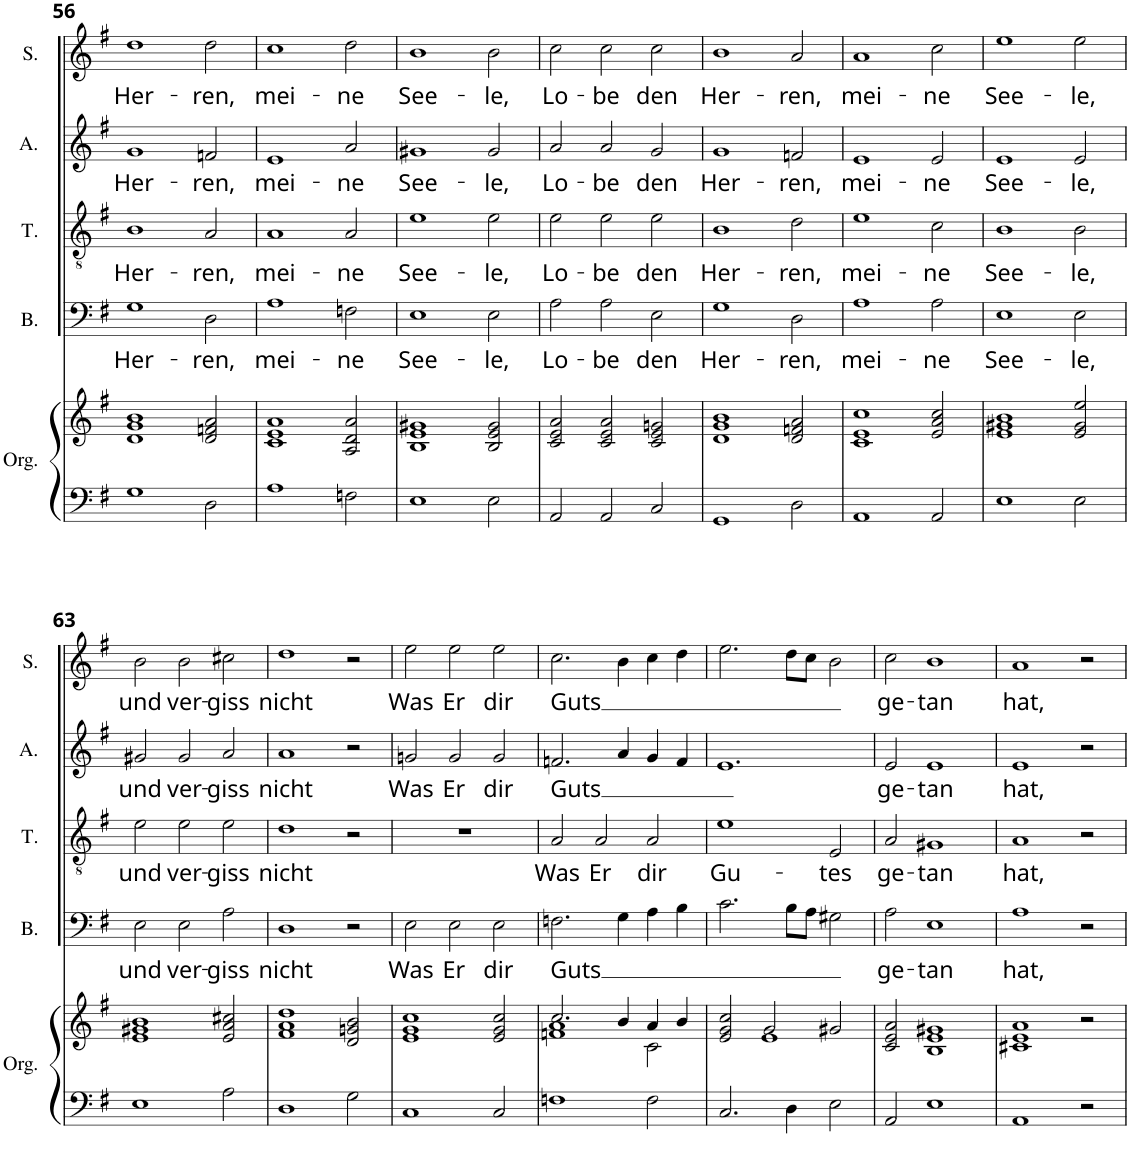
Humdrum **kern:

**kern	**kern	**kern	**text	**kern	**text	**kern	**text	**kern	**text
*part5	*part5	*part4	*part4	*part3	*part3	*part2	*part2	*part1	*part1
*staff6	*staff5	*staff4	*staff4	*staff3	*staff3	*staff2	*staff2	*staff1	*staff1
*I"Orgue	*	*I"Basse	*	*I"Ténor	*	*I"Alto	*	*I"Soprano	*
*I'Org.	*	*I'B.	*	*I'T.	*	*I'A.	*	*I'S.	*
!!LO:PB:g=z
*clefF4	*clefG2	*clefF4	*	*clefGv2	*	*clefG2	*	*clefG2	*
*k[f#]	*k[f#]	*k[f#]	*	*k[f#]	*	*k[f#]	*	*k[f#]	*
*M3/2	*M3/2	*M3/2	*	*M3/2	*	*M3/2	*	*M3/2	*
=56	=56	=56	=56	=56	=56	=56	=56	=56	=56
!	!	!	!LO:LY:b	!	!LO:LY:b	!	!LO:LY:b	!	!LO:LY:b
1G	1d 1g 1b	1G	Her-	1B	Her-	1g	Her-	1dd	Her-
!	!	!	!LO:LY:b	!	!LO:LY:b	!	!LO:LY:b	!	!LO:LY:b
2D\	2d/ 2fn/ 2a/	2D\	-ren,	2A/	-ren,	2fn/	-ren,	2dd\	-ren,
=57	=57	=57	=57	=57	=57	=57	=57	=57	=57
!	!	!	!LO:LY:b	!	!LO:LY:b	!	!LO:LY:b	!	!LO:LY:b
1A	1c 1e 1a	1A	mei-	1A	mei-	1e	mei-	1cc	mei-
!	!	!	!LO:LY:b	!	!LO:LY:b	!	!LO:LY:b	!	!LO:LY:b
2Fn\	2A/ 2d/ 2a/	2Fn\	-ne	2A/	-ne	2a/	-ne	2dd\	-ne
=58	=58	=58	=58	=58	=58	=58	=58	=58	=58
!	!	!	!LO:LY:b	!	!LO:LY:b	!	!LO:LY:b	!	!LO:LY:b
1E	1B 1e 1g#X	1E	See-	1e	See-	1g#X	See-	1b	See-
!	!	!	!LO:LY:b	!	!LO:LY:b	!	!LO:LY:b	!	!LO:LY:b
2E\	2B/ 2e/ 2g#/	2E\	-le,	2e\	-le,	2g#/	-le,	2b\	-le,
=59	=59	=59	=59	=59	=59	=59	=59	=59	=59
!	!	!	!LO:LY:b	!	!LO:LY:b	!	!LO:LY:b	!	!LO:LY:b
2AA/	2c/ 2e/ 2a/	2A\	Lo-	2e\	Lo-	2a/	Lo-	2cc\	Lo-
!	!	!	!LO:LY:b	!	!LO:LY:b	!	!LO:LY:b	!	!LO:LY:b
2AA/	2c/ 2e/ 2a/	2A\	-be	2e\	-be	2a/	-be	2cc\	-be
!	!	!	!LO:LY:b	!	!LO:LY:b	!	!LO:LY:b	!	!LO:LY:b
2C/	2c/ 2e/ 2gn/	2E\	den	2e\	den	2g/	den	2cc\	den
=60	=60	=60	=60	=60	=60	=60	=60	=60	=60
!	!	!	!LO:LY:b	!	!LO:LY:b	!	!LO:LY:b	!	!LO:LY:b
1GG	1d 1g 1b	1G	Her-	1B	Her-	1g	Her-	1b	Her-
!	!	!	!LO:LY:b	!	!LO:LY:b	!	!LO:LY:b	!	!LO:LY:b
2D\	2d/ 2fn/ 2a/	2D\	-ren,	2d\	-ren,	2fn/	-ren,	2a/	-ren,
=61	=61	=61	=61	=61	=61	=61	=61	=61	=61
!	!	!	!LO:LY:b	!	!LO:LY:b	!	!LO:LY:b	!	!LO:LY:b
1AA	1c 1e 1cc	1A	mei-	1e	mei-	1e	mei-	1a	mei-
!	!	!	!LO:LY:b	!	!LO:LY:b	!	!LO:LY:b	!	!LO:LY:b
2AA/	2e/ 2a/ 2cc/	2A\	-ne	2c\	-ne	2e/	-ne	2cc\	-ne
=62	=62	=62	=62	=62	=62	=62	=62	=62	=62
!	!	!	!LO:LY:b	!	!LO:LY:b	!	!LO:LY:b	!	!LO:LY:b
1E	1e 1g#X 1b	1E	See-	1B	See-	1e	See-	1ee	See-
!	!	!	!LO:LY:b	!	!LO:LY:b	!	!LO:LY:b	!	!LO:LY:b
2E\	2e/ 2g#/ 2ee/	2E\	-le,	2B\	-le,	2e/	-le,	2ee\	-le,
!!LO:LB:g=z
=63	=63	=63	=63	=63	=63	=63	=63	=63	=63
!	!	!	!LO:LY:b	!	!LO:LY:b	!	!LO:LY:b	!	!LO:LY:b
1E	1e 1g#X 1b	2E\	und	2e\	und	2g#X/	und	2b\	und
!	!	!	!LO:LY:b	!	!LO:LY:b	!	!LO:LY:b	!	!LO:LY:b
.	.	2E\	ver-	2e\	ver-	2g#/	ver-	2b\	ver-
!	!	!	!LO:LY:b	!	!LO:LY:b	!	!LO:LY:b	!	!LO:LY:b
2A\	2e/ 2a/ 2cc#X/	2A\	-giss	2e\	-giss	2a/	-giss	2cc#X\	-giss
=64	=64	=64	=64	=64	=64	=64	=64	=64	=64
!	!	!	!LO:LY:b	!	!LO:LY:b	!	!LO:LY:b	!	!LO:LY:b
1D	1f# 1a 1dd	1D	nicht	1d	nicht	1a	nicht	1dd	nicht
2G\	2d/ 2gn/ 2b/	2r	.	2r	.	2r	.	2r	.
=65	=65	=65	=65	=65	=65	=65	=65	=65	=65
!	!	!	!LO:LY:b	!	!	!	!LO:LY:b	!	!LO:LY:b
1C	1e 1g 1cc	2E\	Was	1.r	.	2gn/	Was	2ee\	Was
!	!	!	!LO:LY:b	!	!	!	!LO:LY:b	!	!LO:LY:b
.	.	2E\	Er	.	.	2g/	Er	2ee\	Er
!	!	!	!LO:LY:b	!	!	!	!LO:LY:b	!	!LO:LY:b
2C/	2e/ 2g/ 2cc/	2E\	dir	.	.	2g/	dir	2ee\	dir
=66	=66	=66	=66	=66	=66	=66	=66	=66	=66
*	*^	*	*	*	*	*	*	*	*
!	!	!	!	!LO:LY:b	!	!LO:LY:b	!	!LO:LY:b	!	!LO:LY:b
1Fn	2.cc/	1fn 1a	2.Fn\	Guts	2A/	Was	2.fn/	Guts	2.cc\	Guts
!	!	!	!	!	!	!LO:LY:b	!	!	!	!
.	.	.	.	.	2A/	Er	.	.	.	.
.	4b/	.	4G\	.	.	.	4a/	.	4b\	.
!	!	!	!	!	!	!LO:LY:b	!	!	!	!
2F\	4a/	2c\	4A\	.	2A/	dir	4g/	.	4cc\	.
.	4b/	.	4B\	.	.	.	4f/	.	4dd\	.
=67	=67	=67	=67	=67	=67	=67	=67	=67	=67	=67
!	!	!	!	!	!	!LO:LY:b	!	!	!	!
2.C/	2e/ 2g/ 2cc/	2ryy	2.c\	.	1e	Gu-	1.e	.	2.ee\	.
.	2g/	1e	.	.	.	.	.	.	.	.
4D\	.	.	8B\L	.	.	.	.	.	8dd\L	.
.	.	.	8A\J	.	.	.	.	.	8cc\J	.
!	!	!	!	!	!	!LO:LY:b	!	!	!	!
2E\	2g#X/	.	2G#X\	.	2E/	-tes	.	.	2b\	.
*	*v	*v	*	*	*	*	*	*	*	*
=68	=68	=68	=68	=68	=68	=68	=68	=68	=68
!	!	!	!LO:LY:b	!	!LO:LY:b	!	!LO:LY:b	!	!LO:LY:b
2AA/	2c/ 2e/ 2a/	2A\	ge-	2A/	ge-	2e/	ge-	2cc\	ge-
!	!	!	!LO:LY:b	!	!LO:LY:b	!	!LO:LY:b	!	!LO:LY:b
1E	1B 1e 1g#X	1E	-tan	1G#X	-tan	1e	-tan	1b	-tan
=69	=69	=69	=69	=69	=69	=69	=69	=69	=69
!	!	!	!LO:LY:b	!	!LO:LY:b	!	!LO:LY:b	!	!LO:LY:b
1AA	1c#X 1e 1a	1A	hat,	1A	hat,	1e	hat,	1a	hat,
2r	2r	2r	.	2r	.	2r	.	2r	.
=	=	=	=	=	=	=	=	=	=
*-	*-	*-	*-	*-	*-	*-	*-	*-	*-
